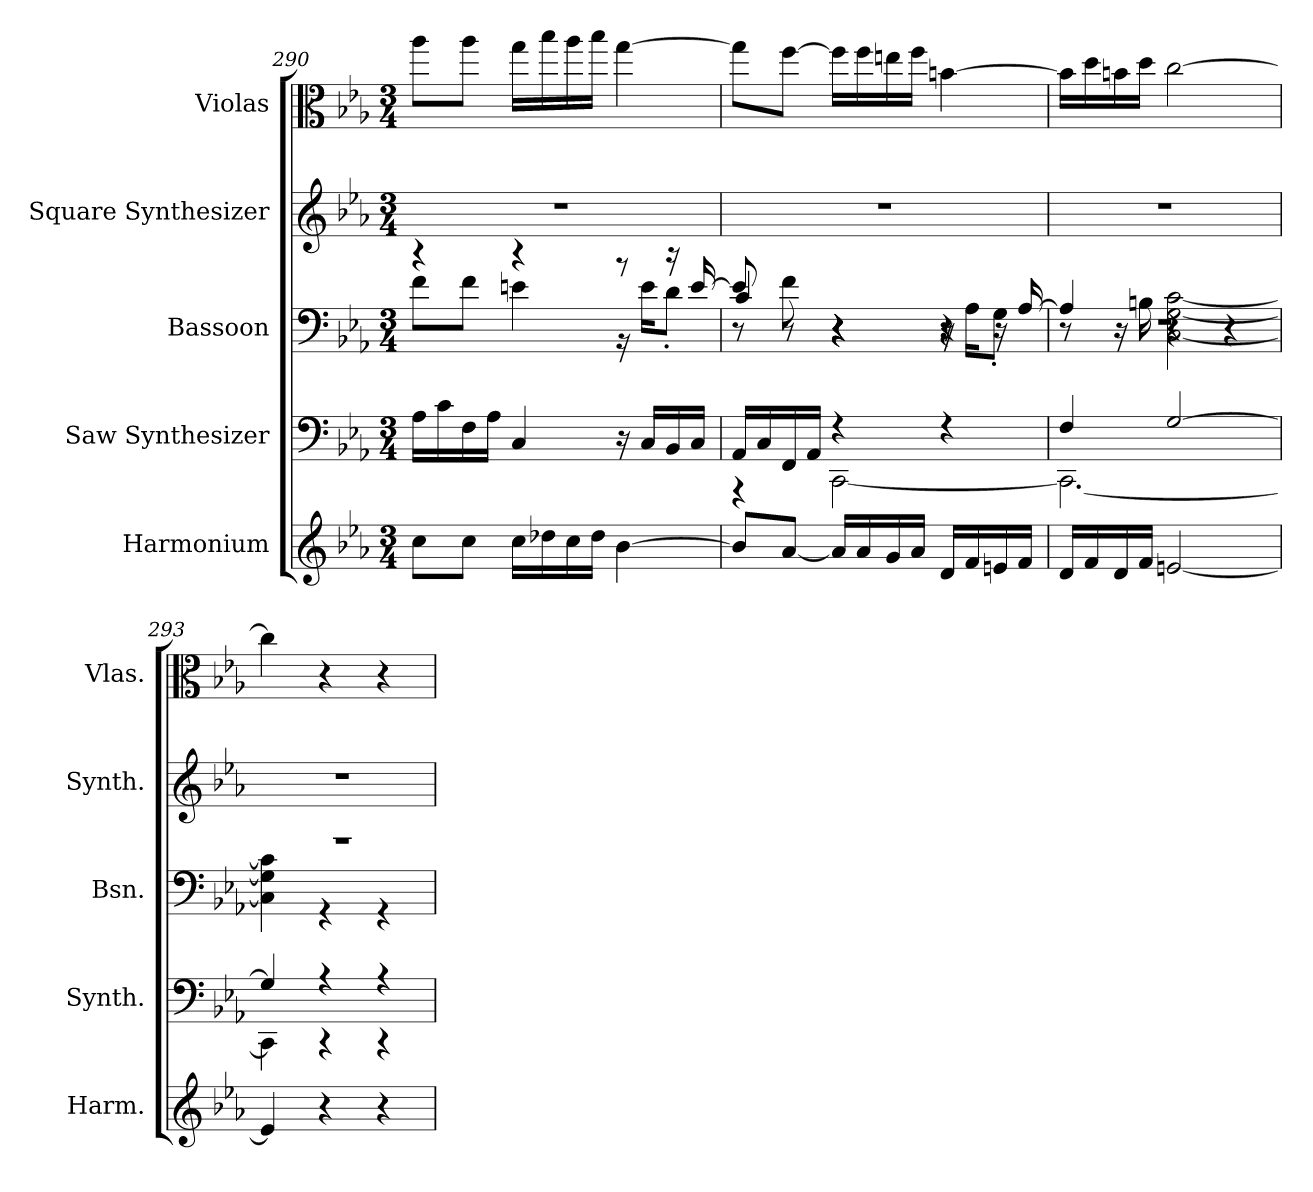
**kern	**kern	**kern	**kern	**kern
*part5	*part4	*part3	*part2	*part1
*staff5	*staff4	*staff3	*staff2	*staff1
*I"Harmonium	*I"Saw Synthesizer	*I"Bassoon	*I"Square Synthesizer	*I"Violas
*I'Harm.	*I'Synth.	*I'Bsn.	*I'Synth.	*I'Vlas.
*clefG2	*clefF4	*clefF4	*clefG2	*clefC3
*k[b-e-a-]	*k[b-e-a-]	*k[b-e-a-]	*k[b-e-a-]	*k[b-e-a-]
*M3/4	*M3/4	*M3/4	*M3/4	*M3/4
=290	=290	=290	=290	=290
*	*	*^	*	*
8cc\L	16A-\LL	4r	8f\L	2.r	8aa-\L
.	16c\	.	.	.	.
8cc\J	16F\	.	8f\J	.	8aa-\J
.	16A-\JJ	.	.	.	.
16cc\LL	4C/	4r	4en\	.	16gg\LL
16dd-X\	.	.	.	.	16bb-\
16cc\	.	.	.	.	16aa-\
16dd-\JJ	.	.	.	.	16bb-\JJ
[4b-\	16r	8r	16r	.	[4gg\
.	16C/LL	.	16e\KL	.	.
.	16BB-/	16r	8d'\J	.	.
.	16C/JJ	[16e/	.	.	.
!!LO:LB:g=z
=291	=291	=291	=291	=291	=291
*	*^	*	*^	*	*
8b-/L]	16AA-/LL	4r	8e/]	8r	4c/	2.r	8gg\L]
.	16C/	.	.	.	.	.	.
[8a-/J	16FF/	.	8r	8f\	.	.	[8ff\J
.	16AA-/JJ	.	.	.	.	.	.
*	*	*	*	*	*	*	*MM24
16a-/LL]	4r	[2CC\	4r	4r	4r	.	16ff\LL]
16a-/	.	.	.	.	.	.	16ff\
16g/	.	.	.	.	.	.	16een\
16a-/JJ	.	.	.	.	.	.	16ff\JJ
16d/LL	4r	.	4r	16r	8r	.	[4bn\
16f/	.	.	.	16A-\KL	.	.	.
16en/	.	.	.	8G'\J	16r	.	.
16f/JJ	.	.	.	.	[16A-/	.	.
=292	=292	=292	=292	=292	=292	=292	=292
16d/LL	4F/	2.CC\_	2.r	8r	4A-/]	2.r	16b\LL]
16f/	.	.	.	.	.	.	16dd\
16d/	.	.	.	16r	.	.	16bn\
16f/JJ	.	.	.	16Bn\	.	.	16dd\JJ
*	*	*	*	*	*	*	*MM44
[2en/	[2G/	.	.	[2C\ [2G\ [2c\	4r	.	[2cc\
.	.	.	.	.	4r	.	.
*	*	*	*	*v	*v	*	*
=293	=293	=293	=293	=293	=293	=293
4e/]	4G/]	4CC\]	2.r	4C\] 4G\] 4c\]	2.r	4cc\]
4r	4r	4r	.	4r	.	4r
4r	4r	4r	.	4r	.	4r
*	*v	*v	*	*	*	*
*	*	*v	*v	*	*
=	=	=	=	=
*-	*-	*-	*-	*-
